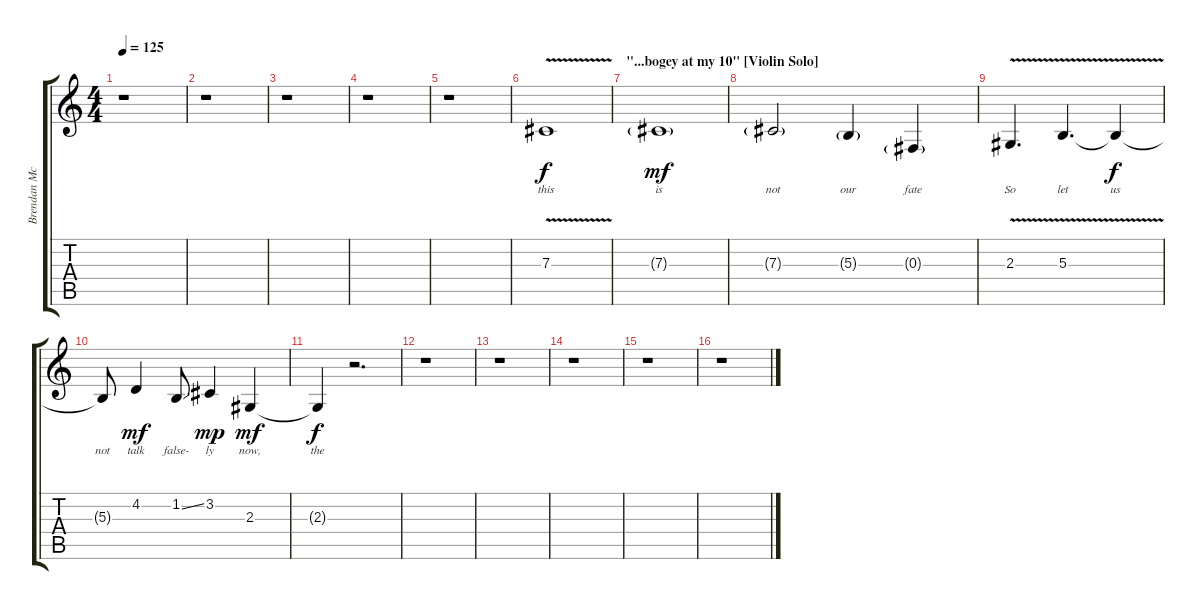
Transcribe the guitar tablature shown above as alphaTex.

\track ("Brendan McCreary [Vocals]" "Brendan Mc") {instrument cello}
\staff {score tabs}
\tuning (Eb4 Bb3 Gb3 Db3 Ab2 Db2) {hide}
\ts (4 4)
\tempo 125
\clef g2
\ks c
r.1{dy f} |
r.1 |
r.1 |
r.1 |
r.1 |
7.3{v}.1{lyrics (0 "this") lyrics (1 "") lyrics (2 "") lyrics (3 "") lyrics (4 "")} |
\section ("" "\"...bogey at my 10\" [Violin Solo]")
7.3{g}.1{lyrics (0 "is") lyrics (1 "") lyrics (2 "") lyrics (3 "") lyrics (4 "") dy mf} |
7.3{g}.2{lyrics (0 "not") lyrics (1 "") lyrics (2 "") lyrics (3 "") lyrics (4 "")} 5.3{g}.4{lyrics (0 "our") lyrics (1 "") lyrics (2 "") lyrics (3 "") lyrics (4 "")} 0.3{g}.4{lyrics (0 "fate") lyrics (1 "") lyrics (2 "") lyrics (3 "") lyrics (4 "")} |
2.3{v}.4{d lyrics (0 "So") lyrics (1 "") lyrics (2 "") lyrics (3 "") lyrics (4 "")} 5.3{v}.4{d lyrics (0 "let") lyrics (1 "") lyrics (2 "") lyrics (3 "") lyrics (4 "")} 5.3{t}.4{lyrics (0 "us") lyrics (1 "") lyrics (2 "") lyrics (3 "") lyrics (4 "") dy f} |
5.3{t}.8{lyrics (0 "not") lyrics (1 "") lyrics (2 "") lyrics (3 "") lyrics (4 "")} 4.2.4{lyrics (0 "talk") lyrics (1 "") lyrics (2 "") lyrics (3 "") lyrics (4 "") dy mf} 1.2{ss}.8{lyrics (0 "false-") lyrics (1 "") lyrics (2 "") lyrics (3 "") lyrics (4 "")} 3.2.4{lyrics (0 "ly") lyrics (1 "") lyrics (2 "") lyrics (3 "") lyrics (4 "") dy mp} 2.3.4{lyrics (0 "now,") lyrics (1 "") lyrics (2 "") lyrics (3 "") lyrics (4 "") dy mf} |
2.3{t}.4{lyrics (0 "the") lyrics (1 "") lyrics (2 "") lyrics (3 "") lyrics (4 "") dy f} r.2{d} |
r.1 |
r.1 |
r.1 |
r.1 |
r.1
